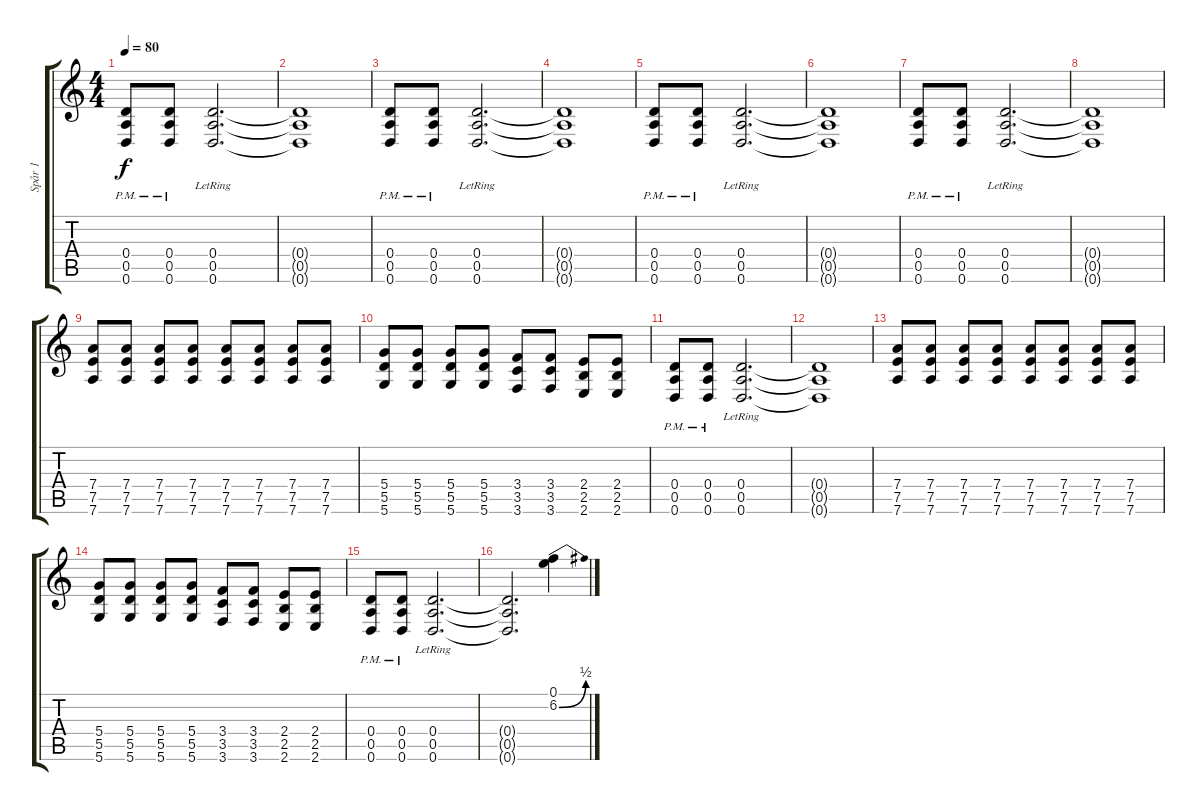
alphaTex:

\track ("Spår 1" "Spår 1") {instrument distortionguitar}
\staff {score tabs}
\tuning (E4 B3 G3 D3 A2 D2) {hide}
\ts (4 4)
\tempo 80
\clef g2
\ks c
(0.4{pm} 0.5{pm} 0.6{pm}).8{dy f} (0.4{pm} 0.5{pm} 0.6{pm}).8 (0.4{lr} 0.5{lr} 0.6{lr}).2{d} |
(0.4{t} 0.5{t} 0.6{t}).1 |
(0.4{pm} 0.5{pm} 0.6{pm}).8 (0.4{pm} 0.5{pm} 0.6{pm}).8 (0.4{lr} 0.5{lr} 0.6{lr}).2{d} |
(0.4{t} 0.5{t} 0.6{t}).1 |
(0.4{pm} 0.5{pm} 0.6{pm}).8 (0.4{pm} 0.5{pm} 0.6{pm}).8 (0.4{lr} 0.5{lr} 0.6{lr}).2{d} |
(0.4{t} 0.5{t} 0.6{t}).1 |
(0.4{pm} 0.5{pm} 0.6{pm}).8 (0.4{pm} 0.5{pm} 0.6{pm}).8 (0.4{lr} 0.5{lr} 0.6{lr}).2{d} |
(0.4{t} 0.5{t} 0.6{t}).1 |
(7.4 7.5 7.6).8 (7.4 7.5 7.6).8 (7.4 7.5 7.6).8 (7.4 7.5 7.6).8 (7.4 7.5 7.6).8 (7.4 7.5 7.6).8 (7.4 7.5 7.6).8 (7.4 7.5 7.6).8 |
(5.4 5.5 5.6).8 (5.4 5.5 5.6).8 (5.4 5.5 5.6).8 (5.4 5.5 5.6).8 (3.4 3.5 3.6).8 (3.4 3.5 3.6).8 (2.4 2.5 2.6).8 (2.4 2.5 2.6).8 |
(0.4{pm} 0.5{pm} 0.6{pm}).8 (0.4{pm} 0.5{pm} 0.6{pm}).8 (0.4{lr} 0.5{lr} 0.6{lr}).2{d} |
(0.4{t} 0.5{t} 0.6{t}).1 |
(7.4 7.5 7.6).8 (7.4 7.5 7.6).8 (7.4 7.5 7.6).8 (7.4 7.5 7.6).8 (7.4 7.5 7.6).8 (7.4 7.5 7.6).8 (7.4 7.5 7.6).8 (7.4 7.5 7.6).8 |
(5.4 5.5 5.6).8 (5.4 5.5 5.6).8 (5.4 5.5 5.6).8 (5.4 5.5 5.6).8 (3.4 3.5 3.6).8 (3.4 3.5 3.6).8 (2.4 2.5 2.6).8 (2.4 2.5 2.6).8 |
(0.4{pm} 0.5{pm} 0.6{pm}).8 (0.4{pm} 0.5{pm} 0.6{pm}).8 (0.4{lr} 0.5{lr} 0.6{lr}).2{d} |
(0.4{t} 0.5{t} 0.6{t}).2{d} (0.1 6.2{be (bend 0 0 60 2)}).4
